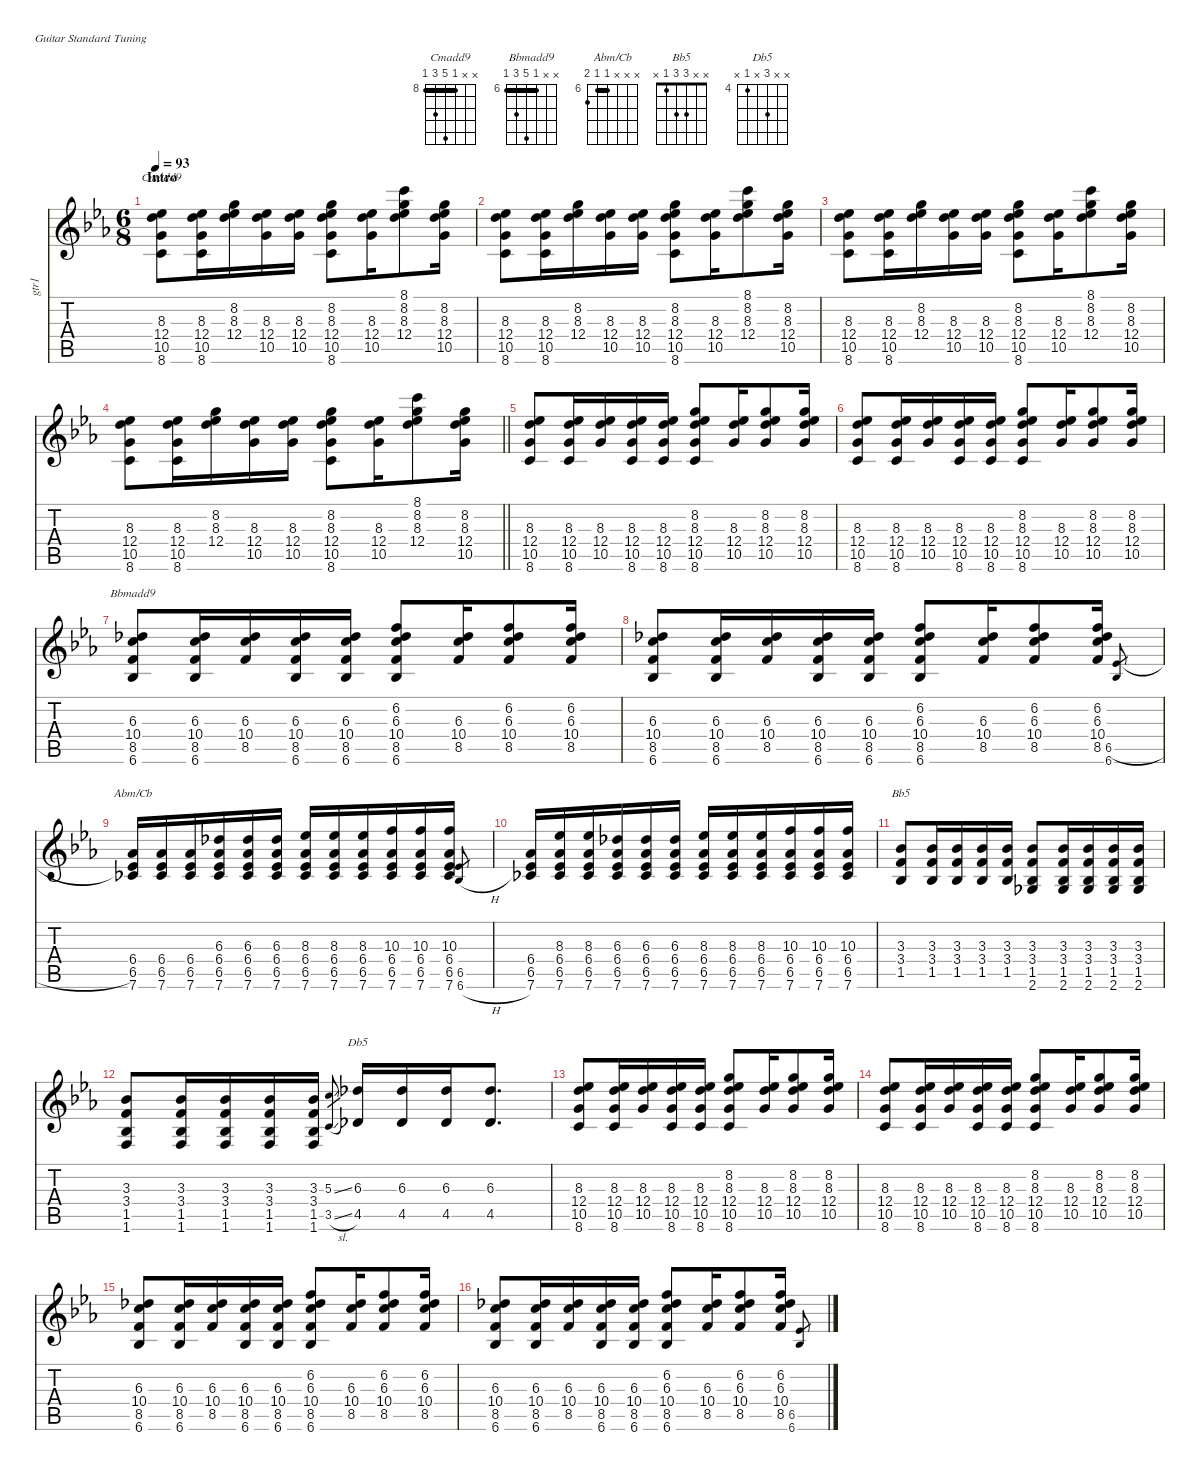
\defaultSystemsLayout 4
\hideDynamics
\bracketExtendMode nobrackets
\otherSystemsTrackNameOrientation horizontal
\track ("Guitar 1-show" "gtr1") {defaultSystemsLayout 4 mute instrument acousticguitarsteel}
\staff {score tabs}
\tuning (E4 B3 G3 D3 A2 E2)
\chord ("Cmadd9" x x 8 12 10 8) {firstfret 8 showfingering false barre 8}
\chord ("Bbmadd9" x x 6 10 8 6) {firstfret 6 showfingering false barre 6}
\chord ("Abm/Cb" x x x 6 6 7) {firstfret 6 showfingering false barre 6}
\chord ("Bb5" x x 3 3 1 x) {showfingering false}
\chord ("Db5" x x 6 x 4 x) {firstfret 4 showfingering false}
\ts (6 8)
\beaming (8 3 3)
\section ("" "Intro")
\tempo 93
\clef g2
\ks cminor
(8.3{acc b} 12.4{acc forcenatural} 10.5{acc forcenatural} 8.6{acc forcenatural}).8{ch "Cmadd9" dy ff instrument acousticbass beam Down} (8.3{acc b} 12.4{acc forcenatural} 10.5{acc forcenatural} 8.6{acc forcenatural}).16{dy f beam Down} (8.2{acc forcenatural} 8.3{acc b} 12.4{acc forcenatural}).16{beam Down} (8.3{acc b} 12.4{acc forcenatural} 10.5{acc forcenatural}).16{beam Down} (8.3{acc b} 12.4{acc forcenatural} 10.5{acc forcenatural}).16{beam Down} (8.2{acc forcenatural} 8.3{acc b} 12.4{acc forcenatural} 10.5{acc forcenatural} 8.6{acc forcenatural}).8{dy ff beam Down} (8.3{acc b} 12.4{acc forcenatural} 10.5{acc forcenatural}).16{dy f beam Down} (8.1{acc forcenatural} 8.2{acc forcenatural} 8.3{acc b} 12.4{acc forcenatural}).8{dy ff beam Down} (8.2{acc forcenatural} 8.3{acc b} 12.4{acc forcenatural} 10.5{acc forcenatural}).16{dy f beam Down} |
(8.3{acc b} 12.4{acc forcenatural} 10.5{acc forcenatural} 8.6{acc forcenatural}).8{dy ff beam Down} (8.3{acc b} 12.4{acc forcenatural} 10.5{acc forcenatural} 8.6{acc forcenatural}).16{dy mf beam Down} (8.2{acc forcenatural} 8.3{acc b} 12.4{acc forcenatural}).16{dy f beam Down} (8.3{acc b} 12.4{acc forcenatural} 10.5{acc forcenatural}).16{beam Down} (8.3{acc b} 12.4{acc forcenatural} 10.5{acc forcenatural}).16{beam Down} (8.2{acc forcenatural} 8.3{acc b} 12.4{acc forcenatural} 10.5{acc forcenatural} 8.6{acc forcenatural}).8{dy ff beam Down} (8.3{acc b} 12.4{acc forcenatural} 10.5{acc forcenatural}).16{dy f beam Down} (8.1{acc forcenatural} 8.2{acc forcenatural} 8.3{acc b} 12.4{acc forcenatural}).8{beam Down} (8.2{acc forcenatural} 8.3{acc b} 12.4{acc forcenatural} 10.5{acc forcenatural}).16{beam Down} |
\tempo (93 hide)
(8.3{acc b} 12.4{acc forcenatural} 10.5{acc forcenatural} 8.6{acc forcenatural}).8{dy ff beam Down} (8.3{acc b} 12.4{acc forcenatural} 10.5{acc forcenatural} 8.6{acc forcenatural}).16{dy mf beam Down} (8.2{acc forcenatural} 8.3{acc b} 12.4{acc forcenatural}).16{dy f beam Down} (8.3{acc b} 12.4{acc forcenatural} 10.5{acc forcenatural}).16{beam Down} (8.3{acc b} 12.4{acc forcenatural} 10.5{acc forcenatural}).16{beam Down} (8.2{acc forcenatural} 8.3{acc b} 12.4{acc forcenatural} 10.5{acc forcenatural} 8.6{acc forcenatural}).8{dy ff beam Down} (8.3{acc b} 12.4{acc forcenatural} 10.5{acc forcenatural}).16{dy f beam Down} (8.1{acc forcenatural} 8.2{acc forcenatural} 8.3{acc b} 12.4{acc forcenatural}).8{dy ff beam Down} (8.2{acc forcenatural} 8.3{acc b} 12.4{acc forcenatural} 10.5{acc forcenatural}).16{dy f beam Down} |
\tempo (91.5 hide)
\barLineRight lightlight
(8.3{acc b} 12.4{acc forcenatural} 10.5{acc forcenatural} 8.6{acc forcenatural}).8{dy ff beam Down} (8.3{acc b} 12.4{acc forcenatural} 10.5{acc forcenatural} 8.6{acc forcenatural}).16{dy mf beam Down} (8.2{acc forcenatural} 8.3{acc b} 12.4{acc forcenatural}).16{dy f beam Down} (8.3{acc b} 12.4{acc forcenatural} 10.5{acc forcenatural}).16{beam Down} (8.3{acc b} 12.4{acc forcenatural} 10.5{acc forcenatural}).16{beam Down} (8.2{acc forcenatural} 8.3{acc b} 12.4{acc forcenatural} 10.5{acc forcenatural} 8.6{acc forcenatural}).8{beam Down} (8.3{acc b} 12.4{acc forcenatural} 10.5{acc forcenatural}).16{beam Down} (8.1{acc forcenatural} 8.2{acc forcenatural} 8.3{acc b} 12.4{acc forcenatural}).8{beam Down} (8.2{acc forcenatural} 8.3{acc b} 12.4{acc forcenatural} 10.5{acc forcenatural}).16{beam Down} |
\tempo (93 hide)
(8.3{acc b} 12.4{acc forcenatural} 10.5{acc forcenatural} 8.6{acc forcenatural}).8{instrument distortionguitar beam Up} (8.3{acc b} 12.4{acc forcenatural} 10.5{acc forcenatural} 8.6{acc forcenatural}).16{beam Up} (8.3{acc b} 12.4{acc forcenatural} 10.5{acc forcenatural}).16{beam Up} (8.3{acc b} 12.4{acc forcenatural} 10.5{acc forcenatural} 8.6{acc forcenatural}).16{beam Up} (8.3{acc b} 12.4{acc forcenatural} 10.5{acc forcenatural} 8.6{acc forcenatural}).16{beam Up} (8.2{acc forcenatural} 8.3{acc b} 12.4{acc forcenatural} 10.5{acc forcenatural} 8.6{acc forcenatural}).8{beam Up} (8.3{acc b} 12.4{acc forcenatural} 10.5{acc forcenatural}).16{beam Up} (8.2{acc forcenatural} 8.3{acc b} 12.4{acc forcenatural} 10.5{acc forcenatural}).8{beam Up} (8.2{acc forcenatural} 8.3{acc b} 12.4{acc forcenatural} 10.5{acc forcenatural}).16{beam Up} |
(8.3{acc b} 12.4{acc forcenatural} 10.5{acc forcenatural} 8.6{acc forcenatural}).8{beam Up} (8.3{acc b} 12.4{acc forcenatural} 10.5{acc forcenatural} 8.6{acc forcenatural}).16{beam Up} (8.3{acc b} 12.4{acc forcenatural} 10.5{acc forcenatural}).16{beam Up} (8.3{acc b} 12.4{acc forcenatural} 10.5{acc forcenatural} 8.6{acc forcenatural}).16{beam Up} (8.3{acc b} 12.4{acc forcenatural} 10.5{acc forcenatural} 8.6{acc forcenatural}).16{beam Up} (8.2{acc forcenatural} 8.3{acc b} 12.4{acc forcenatural} 10.5{acc forcenatural} 8.6{acc forcenatural}).8{beam Up} (8.3{acc b} 12.4{acc forcenatural} 10.5{acc forcenatural}).16{beam Up} (8.2{acc forcenatural} 8.3{acc b} 12.4{acc forcenatural} 10.5{acc forcenatural}).8{beam Up} (8.2{acc forcenatural} 8.3{acc b} 12.4{acc forcenatural} 10.5{acc forcenatural}).16{beam Up} |
\tempo (93 hide)
(6.3{acc b} 10.4{acc forcenatural} 8.5{acc forcenatural} 6.6{acc b}).8{ch "Bbmadd9" beam Up} (6.3{acc b} 10.4{acc forcenatural} 8.5{acc forcenatural} 6.6{acc b}).16{beam Up} (6.3{acc b} 10.4{acc forcenatural} 8.5{acc forcenatural}).16{beam Up} (6.3{acc b} 10.4{acc forcenatural} 8.5{acc forcenatural} 6.6{acc b}).16{beam Up} (6.3{acc b} 10.4{acc forcenatural} 8.5{acc forcenatural} 6.6{acc b}).16{beam Up} (6.2{acc forcenatural} 6.3{acc b} 10.4{acc forcenatural} 8.5{acc forcenatural} 6.6{acc b}).8{beam Up} (6.3{acc b} 10.4{acc forcenatural} 8.5{acc forcenatural}).16{beam Up} (6.2{acc forcenatural} 6.3{acc b} 10.4{acc forcenatural} 8.5{acc forcenatural}).8{beam Up} (6.2{acc forcenatural} 6.3{acc b} 10.4{acc forcenatural} 8.5{acc forcenatural}).16{beam Up} |
\tempo (91.5 0.00625 hide)
(6.3{acc b} 10.4{acc forcenatural} 8.5{acc forcenatural} 6.6{acc b}).8{beam Up} (6.3{acc b} 10.4{acc forcenatural} 8.5{acc forcenatural} 6.6{acc b}).16{beam Up} (6.3{acc b} 10.4{acc forcenatural} 8.5{acc forcenatural}).16{beam Up} (6.3{acc b} 10.4{acc forcenatural} 8.5{acc forcenatural} 6.6{acc b}).16{beam Up} (6.3{acc b} 10.4{acc forcenatural} 8.5{acc forcenatural} 6.6{acc b}).16{beam Up} (6.2{acc forcenatural} 6.3{acc b} 10.4{acc forcenatural} 8.5{acc forcenatural} 6.6{acc b}).8{beam Up} (6.3{acc b} 10.4{acc forcenatural} 8.5{acc forcenatural}).16{beam Up} (6.2{acc forcenatural} 6.3{acc b} 10.4{acc forcenatural} 8.5{acc forcenatural}).8{beam Up} (6.2{acc forcenatural} 6.3{acc b} 10.4{acc forcenatural} 8.5{acc forcenatural}).16{beam Up} (6.5{h acc b} 6.6{acc b}).8{gr dy mf beam Up} |
\tempo (93 0.00625 hide)
(6.4{acc b} 6.5{acc b} 7.6{acc b}).16{ch "Abm/Cb" dy ff beam Up} (6.4{acc b} 6.5{acc b} 7.6{acc b}).16{beam Up} (6.4{acc b} 6.5{acc b} 7.6{acc b}).16{beam Up} (6.3{acc b} 6.4{acc b} 6.5{acc b} 7.6{acc b}).16{beam Up} (6.3{acc b} 6.4{acc b} 6.5{acc b} 7.6{acc b}).16{beam Up} (6.3{acc b} 6.4{acc b} 6.5{acc b} 7.6{acc b}).16{beam Up} (8.3{acc b} 6.4{acc b} 6.5{acc b} 7.6{acc b}).16{beam Up} (8.3{acc b} 6.4{acc b} 6.5{acc b} 7.6{acc b}).16{beam Up} (8.3{acc b} 6.4{acc b} 6.5{acc b} 7.6{acc b}).16{beam Up} (10.3{acc forcenatural} 6.4{acc b} 6.5{acc b} 7.6{acc b}).16{beam Up} (10.3{acc forcenatural} 6.4{acc b} 6.5{acc b} 7.6{acc b}).16{beam Up} (10.3{acc forcenatural} 6.4{acc b} 6.5{acc b} 7.6{acc b}).16{beam Up} (6.5{acc b} 6.6{h acc b}).8{gr dy mf beam Up} |
\tempo (93 0.99375 hide)
(6.4{acc b} 6.5{acc b} 7.6{acc b}).16{dy ff beam Up} (8.3{acc b} 6.4{acc b} 6.5{acc b} 7.6{acc b}).16{beam Up} (8.3{acc b} 6.4{acc b} 6.5{acc b} 7.6{acc b}).16{beam Up} (6.3{acc b} 6.4{acc b} 6.5{acc b} 7.6{acc b}).16{beam Up} (6.3{acc b} 6.4{acc b} 6.5{acc b} 7.6{acc b}).16{beam Up} (6.3{acc b} 6.4{acc b} 6.5{acc b} 7.6{acc b}).16{beam Up} (8.3{acc b} 6.4{acc b} 6.5{acc b} 7.6{acc b}).16{beam Up} (8.3{acc b} 6.4{acc b} 6.5{acc b} 7.6{acc b}).16{beam Up} (8.3{acc b} 6.4{acc b} 6.5{acc b} 7.6{acc b}).16{beam Up} (10.3{acc forcenatural} 6.4{acc b} 6.5{acc b} 7.6{acc b}).16{beam Up} (10.3{acc forcenatural} 6.4{acc b} 6.5{acc b} 7.6{acc b}).16{beam Up} (10.3{acc forcenatural} 6.4{acc b} 6.5{acc b} 7.6{acc b}).16{beam Up} |
(3.3{acc b} 3.4{acc forcenatural} 1.5{acc b}).8{ch "Bb5" beam Up} (3.3{acc b} 3.4{acc forcenatural} 1.5{acc b}).16{beam Up} (3.3{acc b} 3.4{acc forcenatural} 1.5{acc b}).16{beam Up} (3.3{acc b} 3.4{acc forcenatural} 1.5{acc b}).16{beam Up} (3.3{acc b} 3.4{acc forcenatural} 1.5{acc b}).16{beam Up} (3.3{acc b} 3.4{acc forcenatural} 1.5{acc b} 2.6{acc b}).8{beam Up} (3.3{acc b} 3.4{acc forcenatural} 1.5{acc b} 2.6{acc b}).16{beam Up} (3.3{acc b} 3.4{acc forcenatural} 1.5{acc b} 2.6{acc b}).16{beam Up} (3.3{acc b} 3.4{acc forcenatural} 1.5{acc b} 2.6{acc b}).16{beam Up} (3.3{acc b} 3.4{acc forcenatural} 1.5{acc b} 2.6{acc b}).16{beam Up} |
\tempo (91.5 0.00625 hide)
(3.3{acc b} 3.4{acc forcenatural} 1.5{acc b} 1.6{acc forcenatural}).8{beam Up} (3.3{acc b} 3.4{acc forcenatural} 1.5{acc b} 1.6{acc forcenatural}).16{beam Up} (3.3{acc b} 3.4{acc forcenatural} 1.5{acc b} 1.6{acc forcenatural}).16{beam Up} (3.3{acc b} 3.4{acc forcenatural} 1.5{acc b} 1.6{acc forcenatural}).16{beam Up} (3.3{acc b} 3.4{acc forcenatural} 1.5{acc b} 1.6{acc forcenatural}).16{beam Up} (5.3{ss acc forcenatural} 3.5{sl acc forcenatural}).8{gr dy f beam Up} (6.3{acc b} 4.5{acc b}).16{ch "Db5" dy ff beam Up} (6.3{acc b} 4.5{acc b}).16{beam Up} (6.3{acc b} 4.5{acc b}).16{beam Up} (6.3{acc b} 4.5{acc b}).8{d beam Up} |
\tempo (93 hide)
(8.3{acc b} 12.4{acc forcenatural} 10.5{acc forcenatural} 8.6{acc forcenatural}).8{beam Up} (8.3{acc b} 12.4{acc forcenatural} 10.5{acc forcenatural} 8.6{acc forcenatural}).16{beam Up} (8.3{acc b} 12.4{acc forcenatural} 10.5{acc forcenatural}).16{beam Up} (8.3{acc b} 12.4{acc forcenatural} 10.5{acc forcenatural} 8.6{acc forcenatural}).16{beam Up} (8.3{acc b} 12.4{acc forcenatural} 10.5{acc forcenatural} 8.6{acc forcenatural}).16{beam Up} (8.2{acc forcenatural} 8.3{acc b} 12.4{acc forcenatural} 10.5{acc forcenatural} 8.6{acc forcenatural}).8{beam Up} (8.3{acc b} 12.4{acc forcenatural} 10.5{acc forcenatural}).16{beam Up} (8.2{acc forcenatural} 8.3{acc b} 12.4{acc forcenatural} 10.5{acc forcenatural}).8{beam Up} (8.2{acc forcenatural} 8.3{acc b} 12.4{acc forcenatural} 10.5{acc forcenatural}).16{beam Up} |
\tempo (93 0.96875 hide)
(8.3{acc b} 12.4{acc forcenatural} 10.5{acc forcenatural} 8.6{acc forcenatural}).8{beam Up} (8.3{acc b} 12.4{acc forcenatural} 10.5{acc forcenatural} 8.6{acc forcenatural}).16{beam Up} (8.3{acc b} 12.4{acc forcenatural} 10.5{acc forcenatural}).16{beam Up} (8.3{acc b} 12.4{acc forcenatural} 10.5{acc forcenatural} 8.6{acc forcenatural}).16{beam Up} (8.3{acc b} 12.4{acc forcenatural} 10.5{acc forcenatural} 8.6{acc forcenatural}).16{beam Up} (8.2{acc forcenatural} 8.3{acc b} 12.4{acc forcenatural} 10.5{acc forcenatural} 8.6{acc forcenatural}).8{beam Up} (8.3{acc b} 12.4{acc forcenatural} 10.5{acc forcenatural}).16{beam Up} (8.2{acc forcenatural} 8.3{acc b} 12.4{acc forcenatural} 10.5{acc forcenatural}).8{beam Up} (8.2{acc forcenatural} 8.3{acc b} 12.4{acc forcenatural} 10.5{acc forcenatural}).16{beam Up} |
(6.3{acc b} 10.4{acc forcenatural} 8.5{acc forcenatural} 6.6{acc b}).8{beam Up} (6.3{acc b} 10.4{acc forcenatural} 8.5{acc forcenatural} 6.6{acc b}).16{beam Up} (6.3{acc b} 10.4{acc forcenatural} 8.5{acc forcenatural}).16{beam Up} (6.3{acc b} 10.4{acc forcenatural} 8.5{acc forcenatural} 6.6{acc b}).16{beam Up} (6.3{acc b} 10.4{acc forcenatural} 8.5{acc forcenatural} 6.6{acc b}).16{beam Up} (6.2{acc forcenatural} 6.3{acc b} 10.4{acc forcenatural} 8.5{acc forcenatural} 6.6{acc b}).8{beam Up} (6.3{acc b} 10.4{acc forcenatural} 8.5{acc forcenatural}).16{beam Up} (6.2{acc forcenatural} 6.3{acc b} 10.4{acc forcenatural} 8.5{acc forcenatural}).8{beam Up} (6.2{acc forcenatural} 6.3{acc b} 10.4{acc forcenatural} 8.5{acc forcenatural}).16{beam Up} |
\tempo (91.5 hide)
(6.3{acc b} 10.4{acc forcenatural} 8.5{acc forcenatural} 6.6{acc b}).8{beam Up} (6.3{acc b} 10.4{acc forcenatural} 8.5{acc forcenatural} 6.6{acc b}).16{beam Up} (6.3{acc b} 10.4{acc forcenatural} 8.5{acc forcenatural}).16{beam Up} (6.3{acc b} 10.4{acc forcenatural} 8.5{acc forcenatural} 6.6{acc b}).16{beam Up} (6.3{acc b} 10.4{acc forcenatural} 8.5{acc forcenatural} 6.6{acc b}).16{beam Up} (6.2{acc forcenatural} 6.3{acc b} 10.4{acc forcenatural} 8.5{acc forcenatural} 6.6{acc b}).8{beam Up} (6.3{acc b} 10.4{acc forcenatural} 8.5{acc forcenatural}).16{beam Up} (6.2{acc forcenatural} 6.3{acc b} 10.4{acc forcenatural} 8.5{acc forcenatural}).8{beam Up} (6.2{acc forcenatural} 6.3{acc b} 10.4{acc forcenatural} 8.5{acc forcenatural}).16{beam Up} (6.5{acc b} 6.6{acc b}).8{gr dy mf beam Up}
